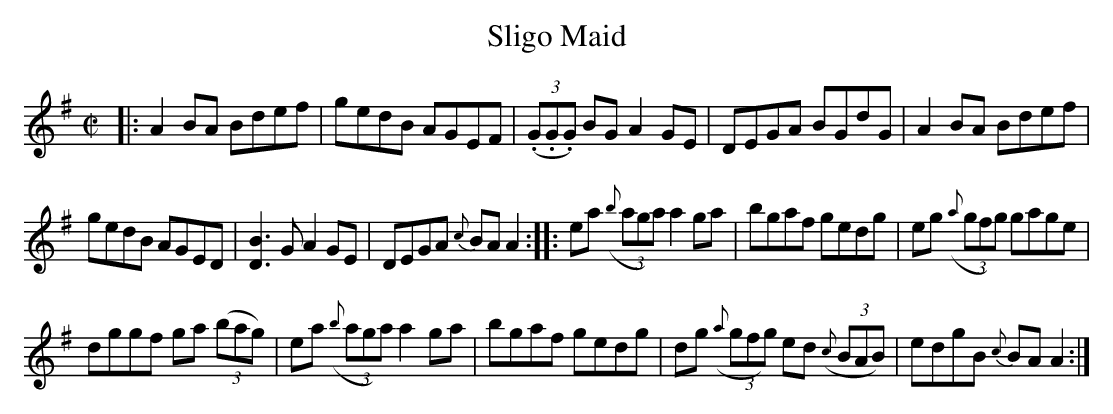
X:1
T:Sligo Maid
M:C|
L:1/8
K:G
|: A2BA Bdef | gedB AGEF | ((3.G.G.G) BG A2GE | DEGA BGdG | A2BA Bdef |
gedB AGED | [D3B3]G A2GE | DEGA {c}BAA2 :: ea ((3{b}aga) a2ga | bgaf gedg | eg ((3{a}gfg) gage |
dggf ga ((3bag) | ea ((3{b}aga) a2ga | bgaf gedg | dg ((3{a}gfg) ed ((3{c}BAB) | edgB {c}BAA2 :|
